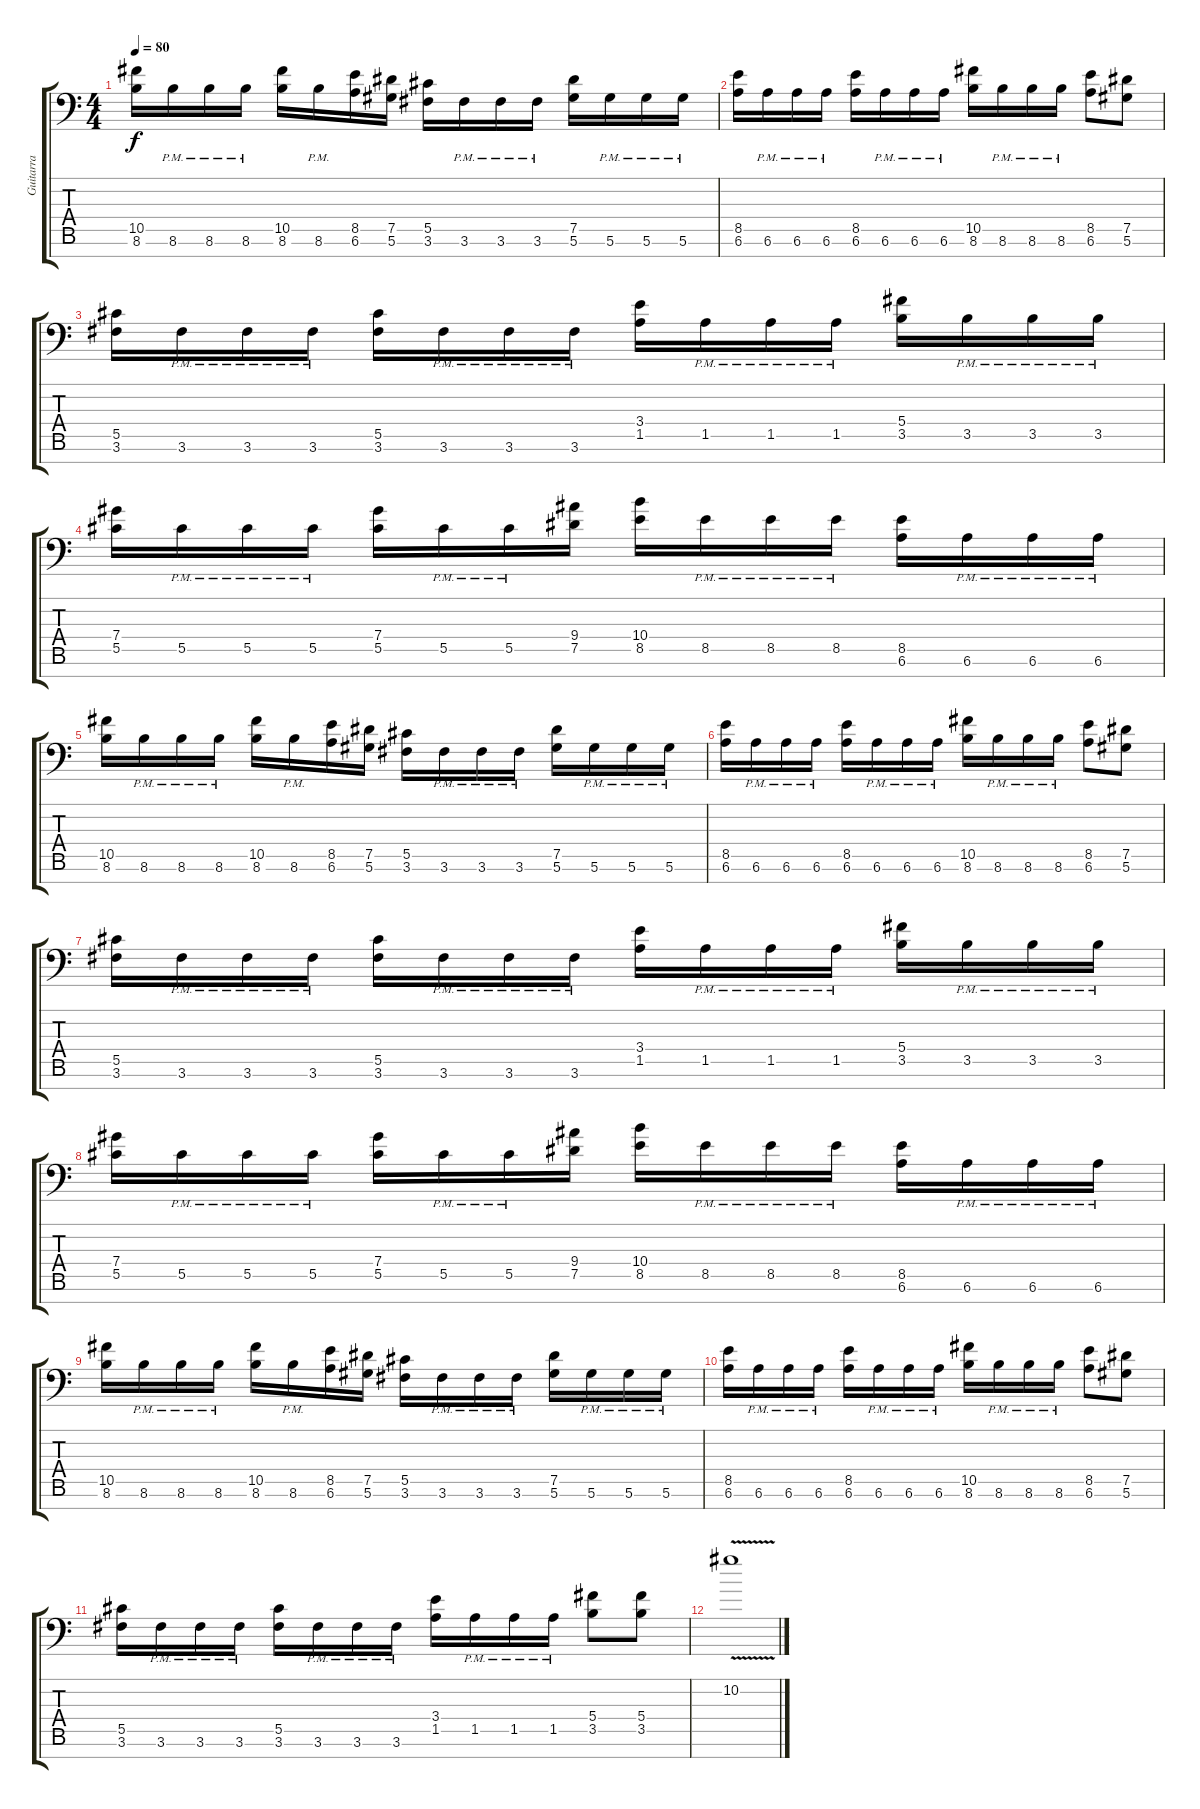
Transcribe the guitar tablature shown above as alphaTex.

\track ("Guitarra" "Guitarra") {instrument distortionguitar}
\staff {score tabs}
\tuning (Eb4 Bb3 Gb3 Db3 Ab2 Eb2 Bb1) {hide}
\ts (4 4)
\tempo 80
\clef f4
\ks c
(10.5 8.6).16{dy f} 8.6{pm}.16 8.6{pm}.16 8.6{pm}.16 (10.5 8.6).16 8.6{pm}.16 (8.5 6.6).16 (7.5 5.6).16 (5.5 3.6).16 3.6{pm}.16 3.6{pm}.16 3.6{pm}.16 (7.5 5.6).16 5.6{pm}.16 5.6{pm}.16 5.6{pm}.16 |
(8.5 6.6).16 6.6{pm}.16 6.6{pm}.16 6.6{pm}.16 (8.5 6.6).16 6.6{pm}.16 6.6{pm}.16 6.6{pm}.16 (10.5 8.6).16 8.6{pm}.16 8.6{pm}.16 8.6{pm}.16 (8.5 6.6).8 (7.5 5.6).8 |
(5.5 3.6).16 3.6{pm}.16 3.6{pm}.16 3.6{pm}.16 (5.5 3.6).16 3.6{pm}.16 3.6{pm}.16 3.6{pm}.16 (3.4 1.5).16 1.5{pm}.16 1.5{pm}.16 1.5{pm}.16 (5.4 3.5).16 3.5{pm}.16 3.5{pm}.16 3.5{pm}.16 |
(7.4 5.5).16 5.5{pm}.16 5.5{pm}.16 5.5{pm}.16 (7.4 5.5).16 5.5{pm}.16 5.5{pm}.16 (9.4 7.5).16 (10.4 8.5).16 8.5{pm}.16 8.5{pm}.16 8.5{pm}.16 (8.5 6.6).16 6.6{pm}.16 6.6{pm}.16 6.6{pm}.16 |
(10.5 8.6).16 8.6{pm}.16 8.6{pm}.16 8.6{pm}.16 (10.5 8.6).16 8.6{pm}.16 (8.5 6.6).16 (7.5 5.6).16 (5.5 3.6).16 3.6{pm}.16 3.6{pm}.16 3.6{pm}.16 (7.5 5.6).16 5.6{pm}.16 5.6{pm}.16 5.6{pm}.16 |
(8.5 6.6).16 6.6{pm}.16 6.6{pm}.16 6.6{pm}.16 (8.5 6.6).16 6.6{pm}.16 6.6{pm}.16 6.6{pm}.16 (10.5 8.6).16 8.6{pm}.16 8.6{pm}.16 8.6{pm}.16 (8.5 6.6).8 (7.5 5.6).8 |
(5.5 3.6).16 3.6{pm}.16 3.6{pm}.16 3.6{pm}.16 (5.5 3.6).16 3.6{pm}.16 3.6{pm}.16 3.6{pm}.16 (3.4 1.5).16 1.5{pm}.16 1.5{pm}.16 1.5{pm}.16 (5.4 3.5).16 3.5{pm}.16 3.5{pm}.16 3.5{pm}.16 |
(7.4 5.5).16 5.5{pm}.16 5.5{pm}.16 5.5{pm}.16 (7.4 5.5).16 5.5{pm}.16 5.5{pm}.16 (9.4 7.5).16 (10.4 8.5).16 8.5{pm}.16 8.5{pm}.16 8.5{pm}.16 (8.5 6.6).16 6.6{pm}.16 6.6{pm}.16 6.6{pm}.16 |
(10.5 8.6).16 8.6{pm}.16 8.6{pm}.16 8.6{pm}.16 (10.5 8.6).16 8.6{pm}.16 (8.5 6.6).16 (7.5 5.6).16 (5.5 3.6).16 3.6{pm}.16 3.6{pm}.16 3.6{pm}.16 (7.5 5.6).16 5.6{pm}.16 5.6{pm}.16 5.6{pm}.16 |
(8.5 6.6).16 6.6{pm}.16 6.6{pm}.16 6.6{pm}.16 (8.5 6.6).16 6.6{pm}.16 6.6{pm}.16 6.6{pm}.16 (10.5 8.6).16 8.6{pm}.16 8.6{pm}.16 8.6{pm}.16 (8.5 6.6).8 (7.5 5.6).8 |
(5.5 3.6).16 3.6{pm}.16 3.6{pm}.16 3.6{pm}.16 (5.5 3.6).16 3.6{pm}.16 3.6{pm}.16 3.6{pm}.16 (3.4 1.5).16 1.5{pm}.16 1.5{pm}.16 1.5{pm}.16 (5.4 3.5).8 (5.4 3.5).8 |
10.2{v}.1{instrument frenchhorn}
